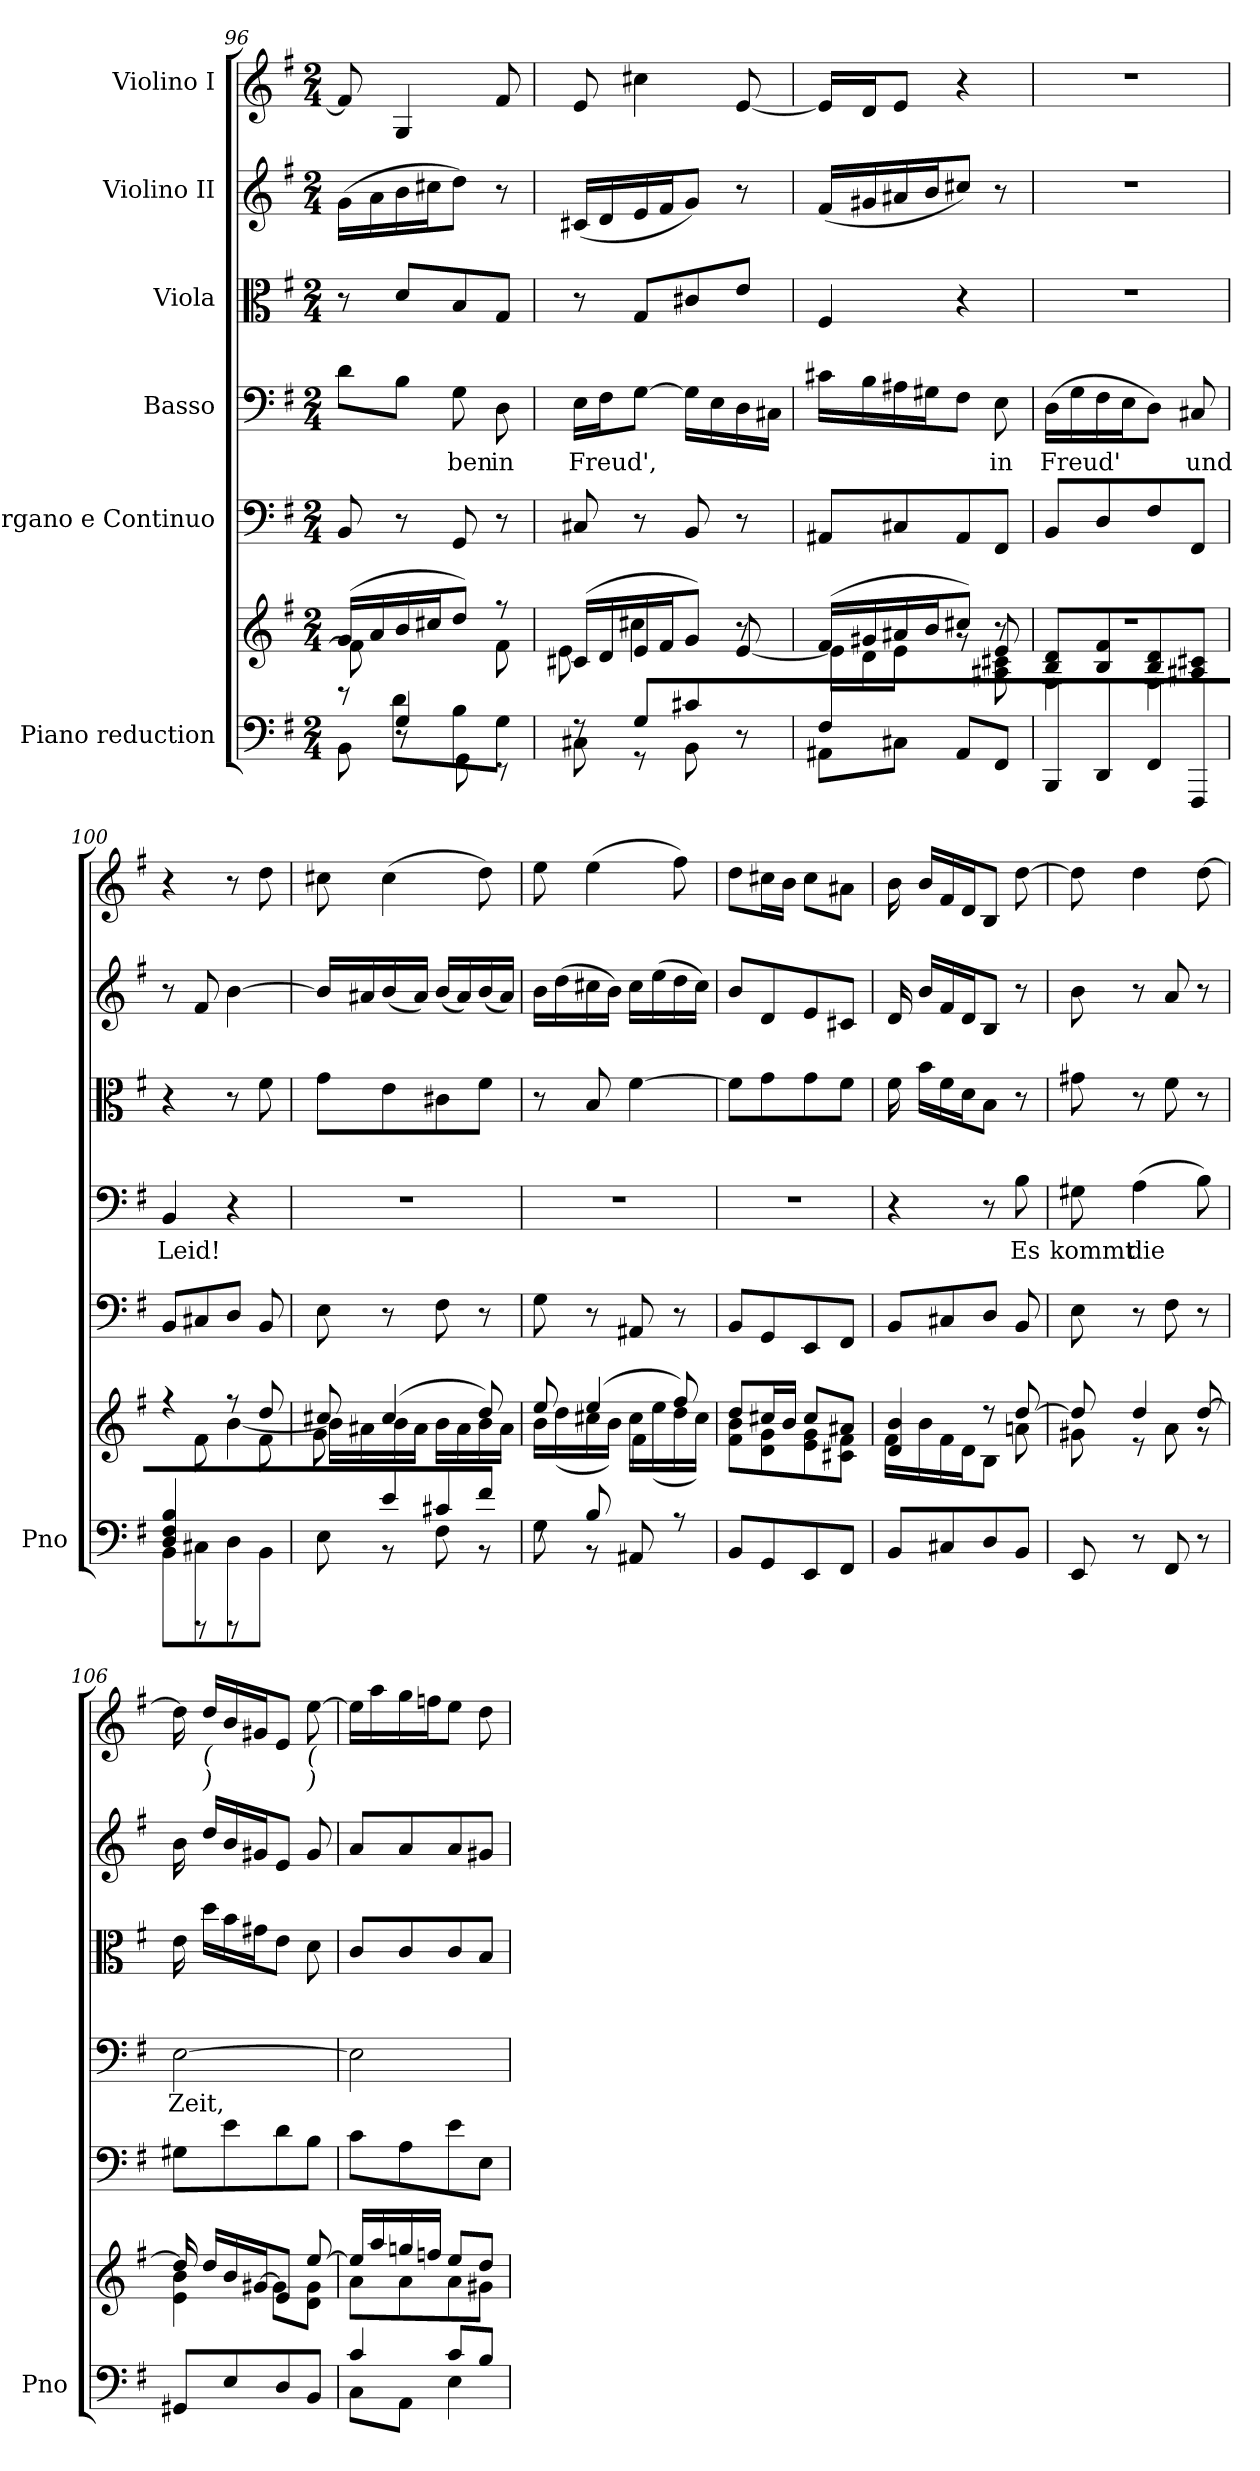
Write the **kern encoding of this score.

**kern	**kern	**kern	**kern	**text	**kern	**kern	**kern
*part6	*part6	*part5	*part4	*part4	*part3	*part2	*part1
*staff7	*staff6	*staff5	*staff4	*staff4	*staff3	*staff2	*staff1
*I"Piano reduction	*	*I"Organo e Continuo	*I"Basso	*	*I"Viola	*I"Violino II	*I"Violino I
*I'Pno	*	*	*	*	*	*	*
*clefF4	*clefG2	*clefF4	*clefF4	*	*clefC3	*clefG2	*clefG2
*k[f#]	*k[f#]	*k[f#]	*k[f#]	*	*k[f#]	*k[f#]	*k[f#]
*M2/4	*M2/4	*M2/4	*M2/4	*	*M2/4	*M2/4	*M2/4
=96	=96	=96	=96	=96	=96	=96	=96
*^	*^	*	*	*	*	*	*
*	*^	*	*	*	*	*	*	*	*
8ryy	8r	8BB\	(>16g/LL	8f#\]	8BB/	8d\L	.	8r	(>16g\LL	8f#/]
.	.	.	16a/	.	.	.	.	.	16a\	.
4G/	8d\L	8r	16b/	4ryy	8r	8B\J	.	8d/L	16b\	4G/
.	.	.	16cc#X/J	.	.	.	.	.	16cc#X\J	.
!	!	!	!	!	!	!	!LO:LY:b	!	!	!
.	8B\	8GG\	8dd/J)	.	8GG/	8G\	-ben	8B/	8dd\J)	.
!	!	!	!	!	!	!	!LO:LY:b	!	!	!
8ryy	8G\J	8r	8r	8f#\	8r	8D\	in	8G/J	8r	8f#/
=97	=97	=97	=97	=97	=97	=97	=97	=97	=97	=97
*	*	*	*	*^	*	*	*	*	*	*
!	!	!	!	!	!	!	!	!LO:LY:b	!	!	!
*	*v	*v	*	*	*	*	*	*	*	*	*
8rF	8C#X\	(>16c#X/LL	8e\	4.ryy	8C#X/	16E\LL	Freud',	8r	(<16c#X/LL	8e/
.	.	16d/	.	.	.	16F#\J	.	.	16d/	.
8G/L	8r	16e/	4cc#X\	.	8r	[8G\J	.	8G/L	16e/	4cc#X\
.	.	16f#/J	.	.	.	.	.	.	16f#/J	.
8c#X/	8BB\	8g/J)	.	.	8BB/	16G\LL]	.	8c#X/	8g/J)	.
.	.	.	.	.	.	16E\	.	.	.	.
8ryy	8r	8r	[8e/	8e\J	8r	16D\	.	8e/J	8r	[8e/
.	.	.	.	.	.	16C#X\JJ	.	.	.	.
=98	=98	=98	=98	=98	=98	=98	=98	=98	=98	=98
4F#/	8AA#X\L	(>16f#/LL	16e\LL]	4.ryy	8AA#X/L	16c#X\LL	.	4F#/	(<16f#/LL	16e/LL]
.	.	16g#X/	16d\J	.	.	16B\	.	.	16g#X/	16d/J
.	8C#X\J	16a#X/	8e\J	.	8C#X/	16A#X\	.	.	16a#X/	8e/J
.	.	16b/J	.	.	.	16G#X\J	.	.	16b/J	.
8ryy	8AA#/L	8cc#X/J)	8rg	.	8AA#/	8F#\J	.	4r	8cc#X/J)	4r
!	!	!	!	!	!	!	!LO:LY:b	!	!	!
8ryy	8FF#/J	8r	8A#X\ 8c#X\	8e/	8FF#/J	8E\	in	.	8r	.
=99	=99	=99	=99	=99	=99	=99	=99	=99	=99	=99
!	!	!	!	!	!	!	!LO:LY:b	!	!	!
*v	*v	*	*	*	*	*	*	*	*	*
8BBB/L	2r	4F#\	8B/ 8d/L	8BB/L	(>16D\LL	Freud'	2r	2r	2r
.	.	.	.	.	16G\	.	.	.	.
8DD/	.	.	8B/ 8f#/	8D/	16F#\	.	.	.	.
.	.	.	.	.	16E\J	.	.	.	.
8FF#/	.	4F#\	8B/ 8d/	8F#/	8D\J)	.	.	.	.
!	!	!	!	!	!	!LO:LY:b	!	!	!
8FFF#/J	.	.	8A#X/ 8c#X/J	8FF#/J	8C#X/	und	.	.	.
=100	=100	=100	=100	=100	=100	=100	=100	=100	=100
*^	*	*	*	*	*	*	*	*	*
!	!	!	!	!	!	!	!LO:LY:b	!	!	!
8D/ 8F#/ 8B/	8BB\L	4r	8ryy	4.ryy	8BB/L	4BB/	Leid!	4r	8r	4r
8rBBBB	8C#X\	.	8f#\	.	8C#X/	.	.	.	8f#/	.
8rBBBB	8D\	8r	[4b\	.	8D/J	4r	.	8r	[4b\	8r
8ryy	8BB\J	8dd/	.	8f#\	8BB/	.	.	8f#\	.	8dd\
!!LO:LB:g=z
=101	=101	=101	=101	=101	=101	=101	=101	=101	=101	=101
8ryy	8E\	8cc#X/	16b\LL]	8g\L	8E\	2r	.	8g\L	16b/LL]	8cc#X\
.	.	.	16a#X\	.	.	.	.	.	16a#X/	.
8e/	8r	(>4cc#/	16b\	4.ryy	8r	.	.	8e\	(<16b/	(>4cc#\
.	.	.	16a#\JJ	.	.	.	.	.	16a#/JJ)	.
8c#X/	8F#\	.	16b\LL	.	8F#\	.	.	8c#X\	(<16b/LL	.
.	.	.	16a#\	.	.	.	.	.	16a#/)	.
8f#/J	8r	8dd/)	16b\	.	8r	.	.	8f#\J	(<16b/	8dd\)
.	.	.	16a#\JJ	.	.	.	.	.	16a#/JJ)	.
=102	=102	=102	=102	=102	=102	=102	=102	=102	=102	=102
8rF	8G\	8ee/	16b\LL	4ryy	8G\	2r	.	8r	16b\LL	8ee\
.	.	.	(<16dd\	.	.	.	.	.	(>16dd\	.
8B/	8r	(>4ee/	16cc#X\	.	8r	.	.	8B/	16cc#X\	(>4ee\
.	.	.	16b\JJ)	.	.	.	.	.	16b\JJ)	.
4ryy	8AA#X/	.	16cc#\LL	4f#\	8AA#X/	.	.	[4f#\	16cc#\LL	.
.	.	.	(<16ee\	.	.	.	.	.	(>16ee\	.
.	8rA	8ff#/)	16dd\	.	8r	.	.	.	16dd\	8ff#\)
.	.	.	16cc#\JJ)	.	.	.	.	.	16cc#\JJ)	.
*v	*v	*	*	*	*	*	*	*	*	*
*	*	*v	*v	*	*	*	*	*	*
=103	=103	=103	=103	=103	=103	=103	=103	=103
8BB/L	8dd/L	8f#\ 8b\L	8BB/L	2r	.	8f#\L]	8b/L	8dd\L
8GG/	16cc#X/L	8d\ 8g\	8GG/	.	.	8g\	8d/	16cc#X\L
.	16b/JJ	.	.	.	.	.	.	16b\JJ
8EE/	8cc#/L	8e\ 8g\	8EE/	.	.	8g\	8e/	8cc#\L
8FF#/J	8a#X/J	8c#X\ 8f#\J	8FF#/J	.	.	8f#\J	8c#X/J	8a#X\J
=104	=104	=104	=104	=104	=104	=104	=104	=104
8BB/L	4d/ 4b/	16f#\LL	8BB/L	4r	.	16f#\	16d/	16b\
.	.	16b\	.	.	.	16b\LL	16b/LL	16b/LL
8C#X/	.	16f#\	8C#X/	.	.	16f#\	16f#/	16f#/
.	.	16d\J	.	.	.	16d\J	16d/J	16d/J
8D/	8r	8B\J	8D/J	8r	.	8B\J	8B/J	8B/J
!	!	!	!	!	!LO:LY:b	!	!	!
8BB/J	[8dd/	8an\	8BB/	8B\	Es	8r	8r	[8dd\
=105	=105	=105	=105	=105	=105	=105	=105	=105
!	!	!	!	!	!LO:LY:b	!	!	!
8EE/	8dd/]	8g#X\	8E\	8G#X\	kommt	8g#X\	8b\	8dd\]
!	!	!	!	!	!LO:LY:b	!	!	!
8r	4dd/	8r	8r	(>4A\	die	8r	8r	4dd\
8FF#/	.	8a\	8F#\	.	.	8f#\	8a/	.
8r	[8dd/	8r	8r	8B\)	.	8r	8r	[8dd\
=106	=106	=106	=106	=106	=106	=106	=106	=106
!	!	!	!	!	!LO:LY:b	!	!	!
8GG#X/L	16dd/]	4e\ 4b\	8G#X\L	[2E\	Zeit,	16e\	16b\	16dd\]
!	!	!	!	!	!	!	!	!LO:TX:b:i:t=(
!	!	!	!	!	!	!	!	!LO:TX:b:i:t=)
.	16dd/LL	.	.	.	.	16dd\LL	16dd/LL	16dd/LL
8E/	16b/	.	8e\	.	.	16b\	16b/	16b/
.	[16g#X/J	.	.	.	.	16g#X\J	16g#X/J	16g#X/J
8D/	8e/J	8g#\L]	8d\	.	.	8e\J	8e/J	8e/J
!	!	!	!	!	!	!	!	!LO:TX:b:i:t=(
!	!	!	!	!	!	!	!	!LO:TX:b:i:t=)
8BB/J	[8ee/	8d\ 8g#\J	8B\J	.	.	8d\	8g#/	[8ee\
=107	=107	=107	=107	=107	=107	=107	=107	=107
*^	*	*	*	*	*	*	*	*
4c/	8C\L	16ee/LL]	8a\L	8c\L	2E\]	.	8c/L	8a/L	16ee\LL]
.	.	16aa/	.	.	.	.	.	.	16aa\
.	8AA\J	16ggn/	8a\	8A\	.	.	8c/	8a/	16gg\
.	.	16ffn/JJ	.	.	.	.	.	.	16ffn\J
8c/L	4E\	8ee/L	8a\	8e\	.	.	8c/	8a/	8ee\J
8B/J	.	8dd/J	8g#X\J	8E\J	.	.	8B/J	8g#X/J	8dd\
*v	*v	*	*	*	*	*	*	*	*
*	*v	*v	*	*	*	*	*	*
=	=	=	=	=	=	=	=
*-	*-	*-	*-	*-	*-	*-	*-
